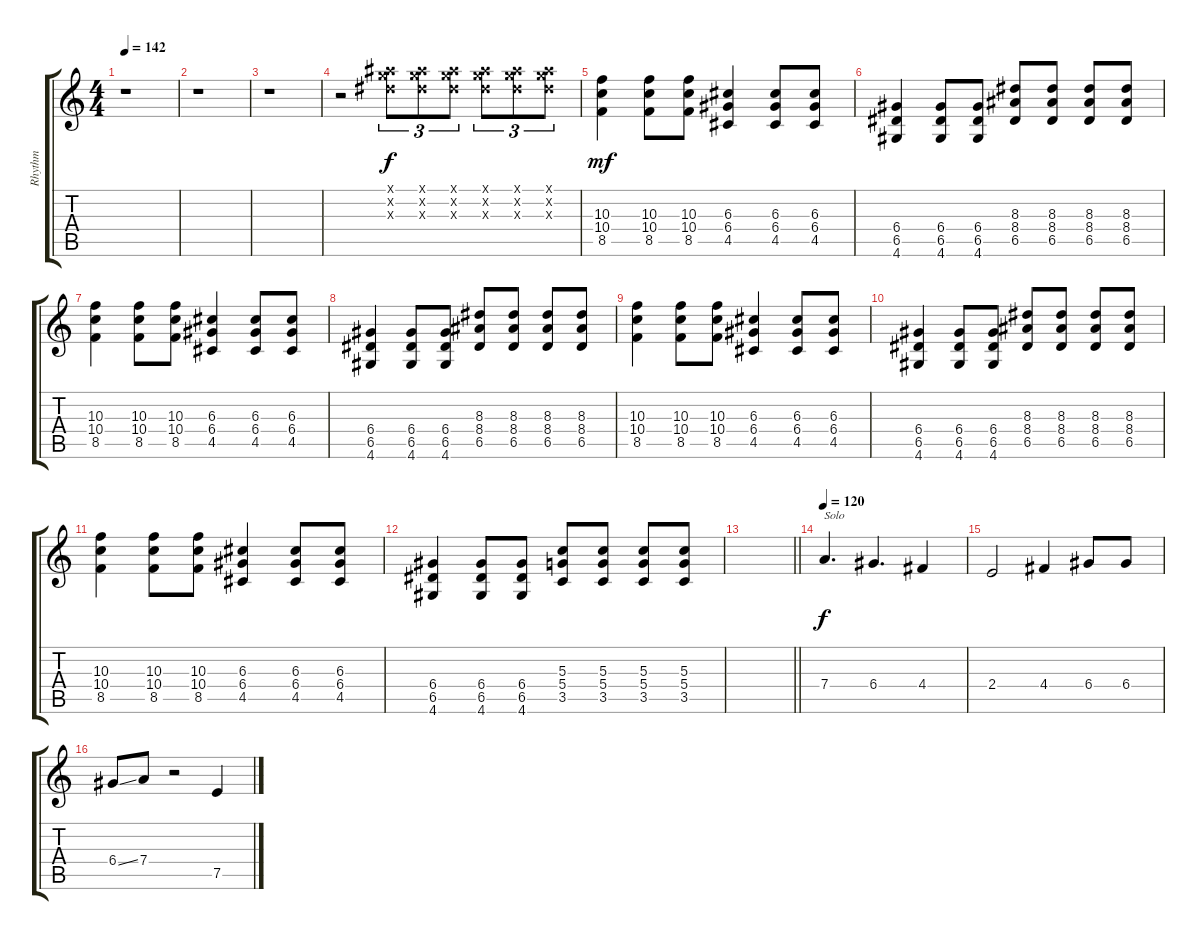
\track ("Rhythm" "Rhythm") {instrument distortionguitar}
\staff {score tabs}
\tuning (E4 B3 G3 D3 A2 E2) {hide}
\ts (4 4)
\tempo 142
\clef g2
\ks c
r.1{dy f} |
r.1 |
r.1 |
r.2 (6.1{x} 8.2{x} 8.3{x}).8{tu (3 2)} (6.1{x} 8.2{x} 8.3{x}).8{tu (3 2)} (6.1{x} 8.2{x} 8.3{x}).8{tu (3 2)} (6.1{x} 8.2{x} 8.3{x}).8{tu (3 2)} (6.1{x} 8.2{x} 8.3{x}).8{tu (3 2)} (6.1{x} 8.2{x} 8.3{x}).8{tu (3 2)} |
(10.3 10.4 8.5).4{dy mf} (10.3 10.4 8.5).8 (10.3 10.4 8.5).8 (6.3 6.4 4.5).4 (6.3 6.4 4.5).8 (6.3 6.4 4.5).8 |
(6.4 6.5 4.6).4 (6.4 6.5 4.6).8 (6.4 6.5 4.6).8 (8.3 8.4 6.5).8 (8.3 8.4 6.5).8 (8.3 8.4 6.5).8 (8.3 8.4 6.5).8 |
(10.3 10.4 8.5).4 (10.3 10.4 8.5).8 (10.3 10.4 8.5).8 (6.3 6.4 4.5).4 (6.3 6.4 4.5).8 (6.3 6.4 4.5).8 |
(6.4 6.5 4.6).4 (6.4 6.5 4.6).8 (6.4 6.5 4.6).8 (8.3 8.4 6.5).8 (8.3 8.4 6.5).8 (8.3 8.4 6.5).8 (8.3 8.4 6.5).8 |
(10.3 10.4 8.5).4 (10.3 10.4 8.5).8 (10.3 10.4 8.5).8 (6.3 6.4 4.5).4 (6.3 6.4 4.5).8 (6.3 6.4 4.5).8 |
(6.4 6.5 4.6).4 (6.4 6.5 4.6).8 (6.4 6.5 4.6).8 (8.3 8.4 6.5).8 (8.3 8.4 6.5).8 (8.3 8.4 6.5).8 (8.3 8.4 6.5).8 |
(10.3 10.4 8.5).4 (10.3 10.4 8.5).8 (10.3 10.4 8.5).8 (6.3 6.4 4.5).4 (6.3 6.4 4.5).8 (6.3 6.4 4.5).8 |
(6.4 6.5 4.6).4 (6.4 6.5 4.6).8 (6.4 6.5 4.6).8 (5.3 5.4 3.5).8 (5.3 5.4 3.5).8 (5.3 5.4 3.5).8 (5.3 5.4 3.5).8 |
\barLineRight lightlight
|
\tempo 120
7.4.4{d txt "Solo" dy f} 6.4.4{d} 4.4.4 |
2.4.2 4.4.4 6.4.8 6.4.8 |
6.4{ss}.8 7.4.8 r.2 7.5.4
